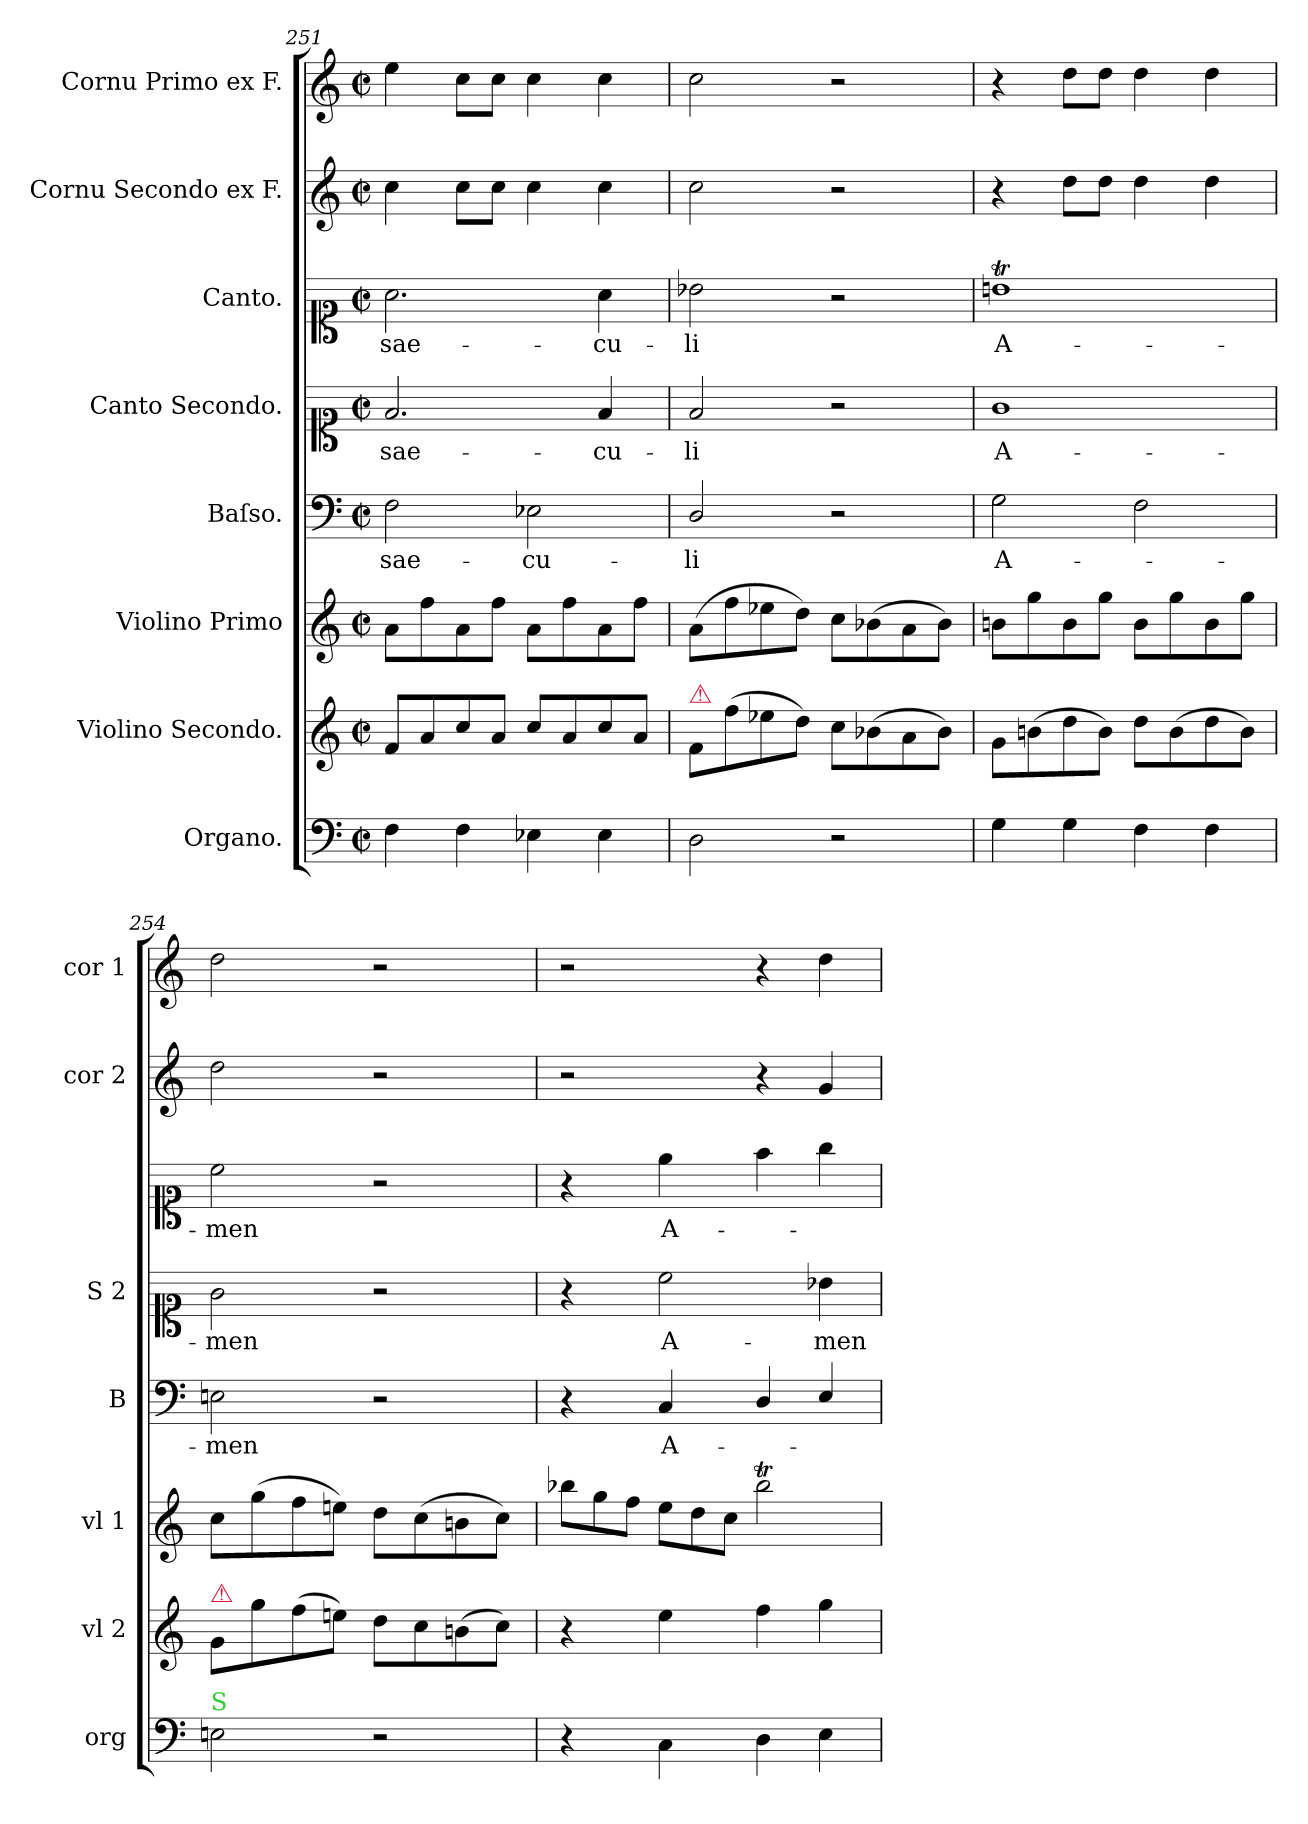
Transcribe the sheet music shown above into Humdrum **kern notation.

**kern	**kern	**kern	**kern	**text	**kern	**text	**kern	**text	**kern	**kern
*part8	*part7	*part6	*part5	*part5	*part4	*part4	*part3	*part3	*part2	*part1
*staff8	*staff7	*staff6	*staff5	*staff5	*staff4	*staff4	*staff3	*staff3	*staff2	*staff1
*I"Organo.	*I"Violino Secondo.	*I"Violino Primo	*I"Baſso.	*	*I"Canto Secondo.	*	*I"Canto.	*	*I"Cornu Secondo ex F.	*I"Cornu Primo ex F.
*I'org	*I'vl 2	*I'vl 1	*I'B	*	*I'S 2	*	*	*	*I'cor 2	*I'cor 1
*clefF4	*clefG2	*clefG2	*clefF4	*	*clefC1	*	*clefC1	*	*clefG2	*clefG2
*	*	*	*	*	*	*	*	*	*ITrd4c7	*ITrd4c7
*M2/2	*M2/2	*M2/2	*M2/2	*	*M2/2	*	*M2/2	*	*M2/2	*M2/2
*met(c|)	*met(c|)	*met(c|)	*met(c|)	*	*met(c|)	*	*met(c|)	*	*met(c|)	*met(c|)
=251	=251	=251	=251	=251	=251	=251	=251	=251	=251	=251
4F\	8f/L	8a\L	2F\	sae-	2.f/	sae-	2.a\	sae-	4f\	4a\
.	8a/	8ff\	.	.	.	.	.	.	.	.
4F\	8cc/	8a\	.	.	.	.	.	.	8f\L	8f\L
.	8a/J	8ff\J	.	.	.	.	.	.	8f\J	8f\J
4E-X\	8cc/L	8a\L	2E-X\	-cu-	.	.	.	.	4f\	4f\
.	8a/	8ff\	.	.	.	.	.	.	.	.
4E-\	8cc/	8a\	.	.	4f/	-cu-	4a\	-cu-	4f\	4f\
.	8a/J	8ff\J	.	.	.	.	.	.	.	.
=252	=252	=252	=252	=252	=252	=252	=252	=252	=252	=252
!	!LO:TX:a:color=crimson:t=⚠	!	!	!	!	!	!	!	!	!
2D\	8f/L	(8a\L	2D/	-li	2f/	-li	2b-\	-li	2f\	2f\
.	(8ff\	8ff\	.	.	.	.	.	.	.	.
.	8ee-X\	8ee-X\	.	.	.	.	.	.	.	.
.	8dd\J)	8dd\J)	.	.	.	.	.	.	.	.
2r	8cc\L	8cc\L	2r	.	2r	.	2r	.	2r	2r
.	(8b-\	(8b-\	.	.	.	.	.	.	.	.
.	8a\	8a\	.	.	.	.	.	.	.	.
.	8b-\J)	8b-\J)	.	.	.	.	.	.	.	.
=253	=253	=253	=253	=253	=253	=253	=253	=253	=253	=253
4G\	8g\L	8bn\L	2G\	A-	1g\	A-	1bnt\	A-	4r	4r
.	(8bn\	8gg\	.	.	.	.	.	.	.	.
4G\	8dd\	8b\	.	.	.	.	.	.	8g\L	8g\L
.	8b\J)	8gg\J	.	.	.	.	.	.	8g\J	8g\J
4F\	8dd\L	8b\L	2F\	.	.	.	.	.	4g\	4g\
.	(8b\	8gg\	.	.	.	.	.	.	.	.
4F\	8dd\	8b\	.	.	.	.	.	.	4g\	4g\
.	8b\J)	8gg\J	.	.	.	.	.	.	.	.
=254	=254	=254	=254	=254	=254	=254	=254	=254	=254	=254
!	!LO:TX:a:color=crimson:t=⚠	!	!	!	!	!	!	!	!	!
!LO:TX:a:color=limegreen:t=S	!	!	!	!	!	!	!	!	!	!
2En\	8g/L	8cc\L	2En\	-men	2g\	-men	2cc\	-men	2g\	2g\
.	8gg\	(8gg\	.	.	.	.	.	.	.	.
.	(8ff\	8ff\	.	.	.	.	.	.	.	.
.	8een\J)	8een\J)	.	.	.	.	.	.	.	.
2r	8dd\L	8dd\L	2r	.	2r	.	2r	.	2r	2r
.	8cc\	(8cc\	.	.	.	.	.	.	.	.
.	(8bn\	8bn\	.	.	.	.	.	.	.	.
.	8cc\J)	8cc\J)	.	.	.	.	.	.	.	.
=255	=255	=255	=255	=255	=255	=255	=255	=255	=255	=255
*	*	*Xtuplet	*	*	*	*	*	*	*	*
4r	4r	12bb-X\L	4r	.	4r	.	4r	.	2r	2r
.	.	12gg\	.	.	.	.	.	.	.	.
.	.	12ff\J	.	.	.	.	.	.	.	.
4C\	4ee\	12ee\L	4C/	A-	2cc\	A-	4ee\	A-	.	.
.	.	12dd\	.	.	.	.	.	.	.	.
.	.	12cc\J	.	.	.	.	.	.	.	.
4D\	4ff\	2bb-T\	4D/	.	.	.	4ff\	.	4r	4r
4E\	4gg\	.	4E/	.	4b-\	-men	4gg\	.	4c/	4g\
=	=	=	=	=	=	=	=	=	=	=
*-	*-	*-	*-	*-	*-	*-	*-	*-	*-	*-
